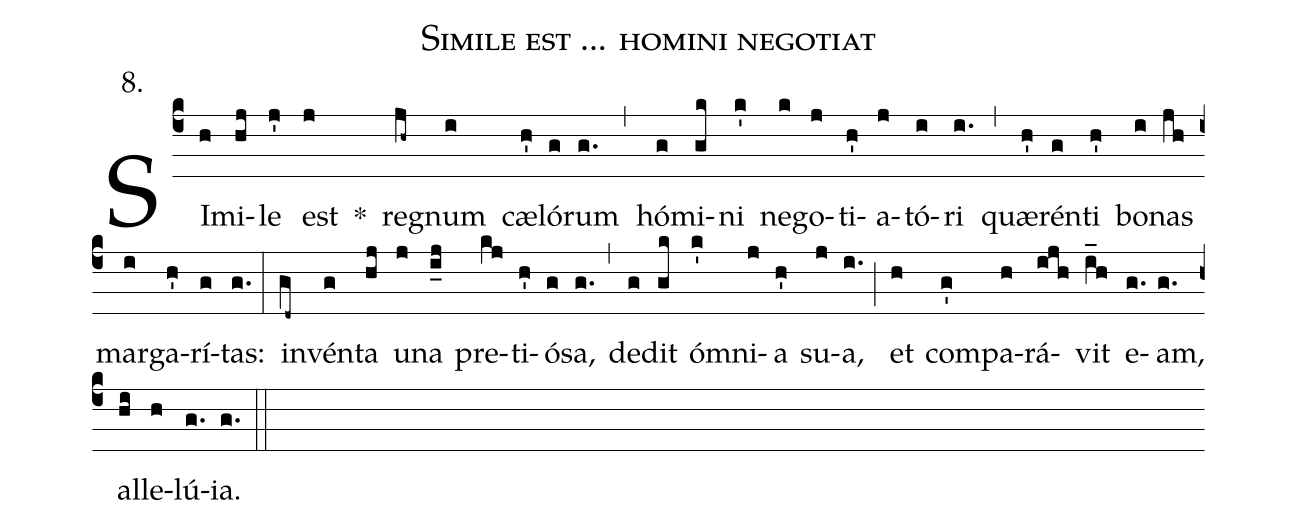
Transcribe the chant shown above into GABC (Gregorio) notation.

name:Simile est ... homini negotiat;
office-part:Antiphona;
mode:3;
annotation:8.;
%%
(c4) SI(h)mi(hj)le(j') est(j) *() re(jh~)gnum(i) cæ(h')ló(g)rum(g.) (,) hó(g)mi(gk)ni(k') ne(k)go(j)ti(h')a(j)tó(i)ri(i.) (,) quæ(h')rén(g)ti(h') bo(i)nas(jh) mar(i)ga(h')rí(g)tas:(g.) (:) in(gd~)vén(g)ta(hj) u(j)na(i_j) pre(kj)ti(h')ó(g)sa,(g.) (,) de(g)dit(gk) ó(k')mni(j)a(h') su(j)a,(i.) (;) et(h) com(g')pa(h)rá(ijh)vit(i_h) e(g.)am,(g.) al(hi)le(h)lú(g.)ia.(g.) (::)
